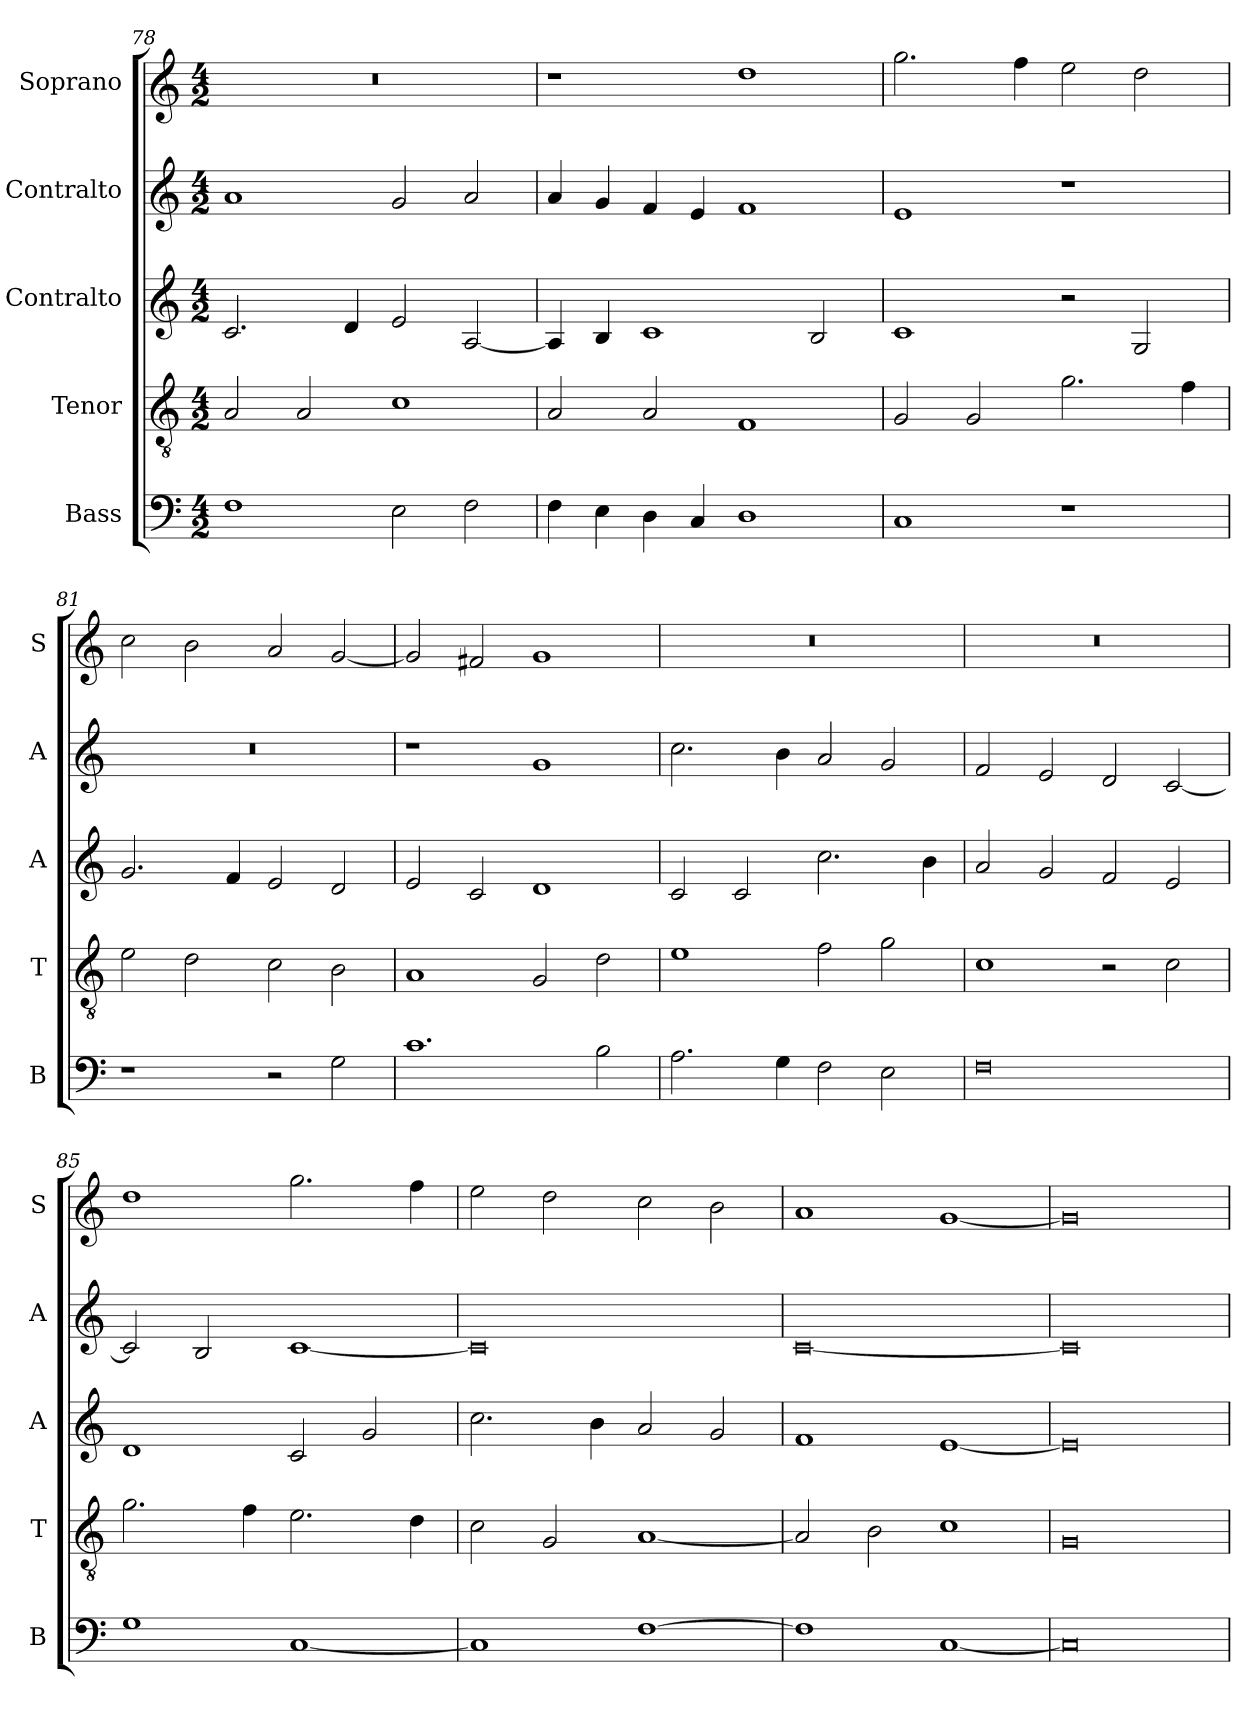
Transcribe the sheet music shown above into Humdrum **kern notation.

**kern	**kern	**kern	**kern	**kern
*part5	*part4	*part3	*part2	*part1
*staff5	*staff4	*staff3	*staff2	*staff1
*I"Bass	*I"Tenor	*I"Contralto	*I"Contralto	*I"Soprano
*I'B	*I'T	*I'A	*I'A	*I'S
*clefF4	*clefGv2	*clefG2	*clefG2	*clefG2
*k[]	*k[]	*k[]	*k[]	*k[]
*G:mix	*G:mix	*G:mix	*G:mix	*G:mix
*M4/2	*M4/2	*M4/2	*M4/2	*M4/2
=78	=78	=78	=78	=78
1F	2A	2.c	1a	0r
.	2A	.	.	.
.	.	4d	.	.
2E	1c	2e	2g	.
2F	.	[2A	2a	.
=79	=79	=79	=79	=79
4F	2A	4A]	4a	1r
4E	.	4B	4g	.
4D	2A	1c	4f	.
4C	.	.	4e	.
1D	1F	.	1f	1dd
.	.	2B	.	.
=80	=80	=80	=80	=80
1C	2G	1c	1e	2.gg
.	2G	.	.	.
.	.	.	.	4ff
1r	2.g	2r	1r	2ee
.	.	2G	.	2dd
.	4f	.	.	.
=81	=81	=81	=81	=81
1r	2e	2.g	0r	2cc
.	2d	.	.	2b
.	.	4f	.	.
2r	2c	2e	.	2a
2G	2B	2d	.	[2g
=82	=82	=82	=82	=82
1.c	1A	2e	1r	2g]
.	.	2c	.	2f#X
.	2G	1d	1g	1g
2B	2d	.	.	.
=83	=83	=83	=83	=83
2.A	1e	2c	2.cc	0r
.	.	2c	.	.
4G	.	.	4b	.
2F	2f	2.cc	2a	.
2E	2g	.	2g	.
.	.	4b	.	.
=84	=84	=84	=84	=84
0F	1c	2a	2f	0r
.	.	2g	2e	.
.	2r	2f	2d	.
.	2c	2e	[2c	.
=85	=85	=85	=85	=85
1G	2.g	1d	2c]	1dd
.	.	.	2B	.
.	4f	.	.	.
[1C	2.e	2c	[1c	2.gg
.	.	2g	.	.
.	4d	.	.	4ff
=86	=86	=86	=86	=86
1C]	2c	2.cc	0c]	2ee
.	2G	.	.	2dd
.	.	4b	.	.
[1F	[1A	2a	.	2cc
.	.	2g	.	2b
=87	=87	=87	=87	=87
1F]	2A]	1f	[0c	1a
.	2B	.	.	.
[1C	1c	[1e	.	[1g
=88	=88	=88	=88	=88
0C]	0G	0e]	0c]	0g]
=	=	=	=	=
*-	*-	*-	*-	*-
